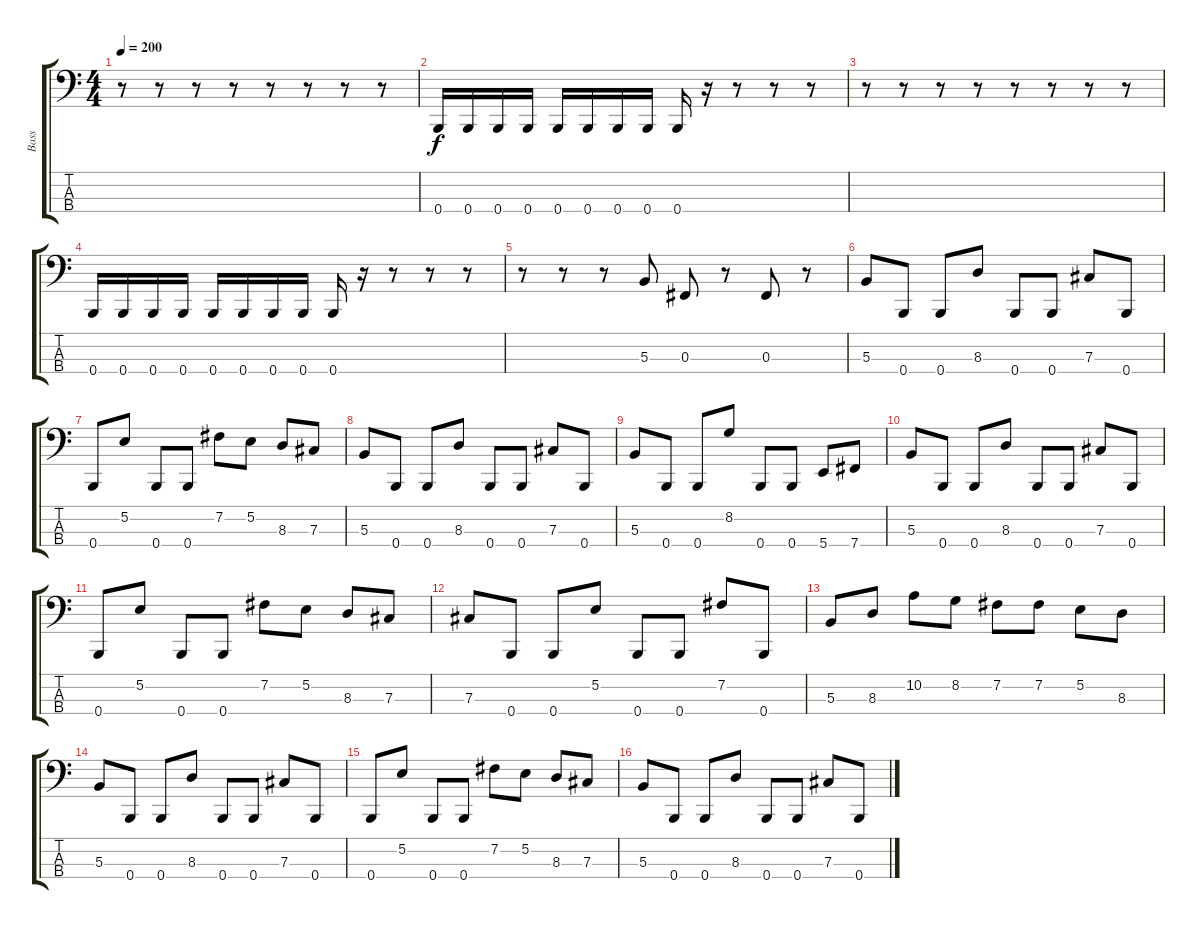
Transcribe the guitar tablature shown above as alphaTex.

\track ("Bass" "Bass") {instrument electricbasspick}
\staff {score tabs}
\tuning (E2 B1 Gb1 B0) {hide}
\ts (4 4)
\tempo 200
\clef f4
\ks c
r.8{dy f} r.8 r.8 r.8 r.8 r.8 r.8 r.8 |
0.4.16 0.4.16 0.4.16 0.4.16 0.4.16 0.4.16 0.4.16 0.4.16 0.4.16 r.16 r.8 r.8 r.8 |
r.8 r.8 r.8 r.8 r.8 r.8 r.8 r.8 |
0.4.16 0.4.16 0.4.16 0.4.16 0.4.16 0.4.16 0.4.16 0.4.16 0.4.16 r.16 r.8 r.8 r.8 |
r.8 r.8 r.8 5.3.8 0.3.8 r.8 0.3.8 r.8 |
5.3.8 0.4.8 0.4.8 8.3.8 0.4.8 0.4.8 7.3.8 0.4.8 |
0.4.8 5.2.8 0.4.8 0.4.8 7.2.8 5.2.8 8.3.8 7.3.8 |
5.3.8 0.4.8 0.4.8 8.3.8 0.4.8 0.4.8 7.3.8 0.4.8 |
5.3.8 0.4.8 0.4.8 8.2.8 0.4.8 0.4.8 5.4.8 7.4.8 |
5.3.8 0.4.8 0.4.8 8.3.8 0.4.8 0.4.8 7.3.8 0.4.8 |
0.4.8 5.2.8 0.4.8 0.4.8 7.2.8 5.2.8 8.3.8 7.3.8 |
7.3.8 0.4.8 0.4.8 5.2.8 0.4.8 0.4.8 7.2.8 0.4.8 |
5.3.8 8.3.8 10.2.8 8.2.8 7.2.8 7.2.8 5.2.8 8.3.8 |
5.3.8 0.4.8 0.4.8 8.3.8 0.4.8 0.4.8 7.3.8 0.4.8 |
0.4.8 5.2.8 0.4.8 0.4.8 7.2.8 5.2.8 8.3.8 7.3.8 |
5.3.8 0.4.8 0.4.8 8.3.8 0.4.8 0.4.8 7.3.8 0.4.8
